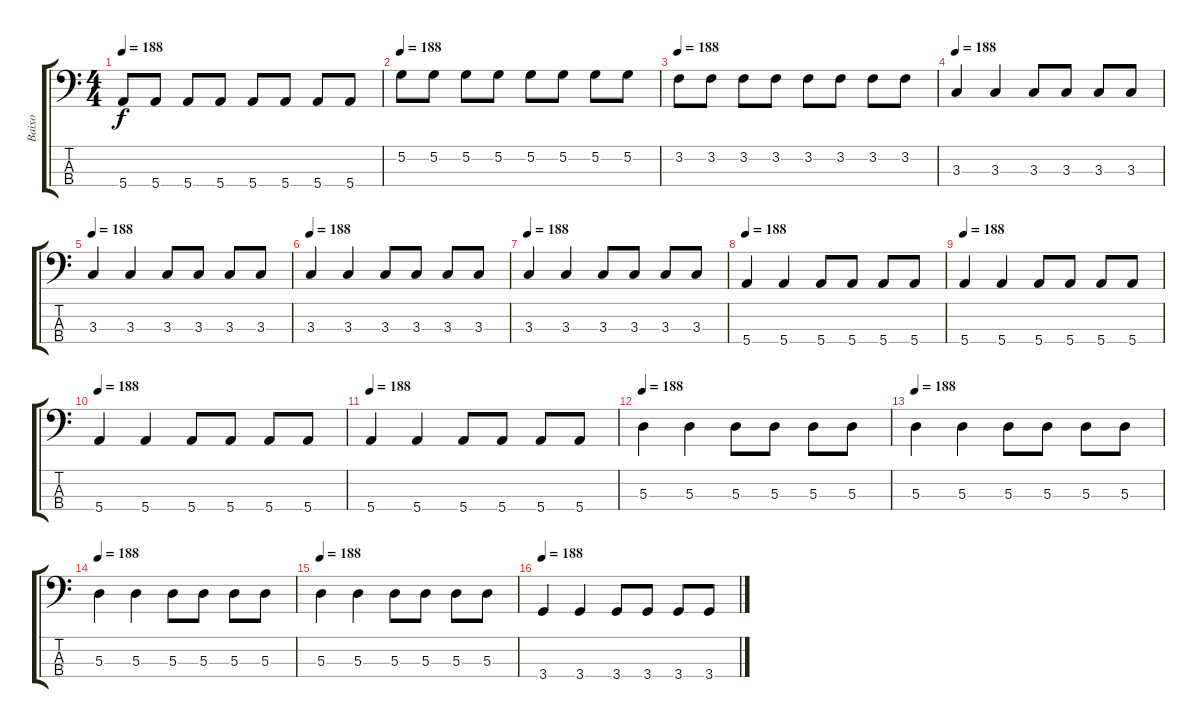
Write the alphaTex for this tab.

\track ("Baixo" "Baixo") {instrument electricbasspick}
\staff {score tabs}
\tuning (G2 D2 A1 E1) {hide}
\ts (4 4)
\tempo 188
\clef f4
\ks c
5.4.8{dy f} 5.4.8 5.4.8 5.4.8 5.4.8 5.4.8 5.4.8 5.4.8 |
\tempo 188
5.2.8 5.2.8 5.2.8 5.2.8 5.2.8 5.2.8 5.2.8 5.2.8 |
\tempo 188
3.2.8 3.2.8 3.2.8 3.2.8 3.2.8 3.2.8 3.2.8 3.2.8 |
\tempo 188
3.3.4 3.3.4 3.3.8 3.3.8 3.3.8 3.3.8 |
\tempo 188
3.3.4 3.3.4 3.3.8 3.3.8 3.3.8 3.3.8 |
\tempo 188
3.3.4 3.3.4 3.3.8 3.3.8 3.3.8 3.3.8 |
\tempo 188
3.3.4 3.3.4 3.3.8 3.3.8 3.3.8 3.3.8 |
\tempo 188
5.4.4 5.4.4 5.4.8 5.4.8 5.4.8 5.4.8 |
\tempo 188
5.4.4 5.4.4 5.4.8 5.4.8 5.4.8 5.4.8 |
\tempo 188
5.4.4 5.4.4 5.4.8 5.4.8 5.4.8 5.4.8 |
\tempo 188
5.4.4 5.4.4 5.4.8 5.4.8 5.4.8 5.4.8 |
\tempo 188
5.3.4 5.3.4 5.3.8 5.3.8 5.3.8 5.3.8 |
\tempo 188
5.3.4 5.3.4 5.3.8 5.3.8 5.3.8 5.3.8 |
\tempo 188
5.3.4 5.3.4 5.3.8 5.3.8 5.3.8 5.3.8 |
\tempo 188
5.3.4 5.3.4 5.3.8 5.3.8 5.3.8 5.3.8 |
\tempo 188
3.4.4 3.4.4 3.4.8 3.4.8 3.4.8 3.4.8
